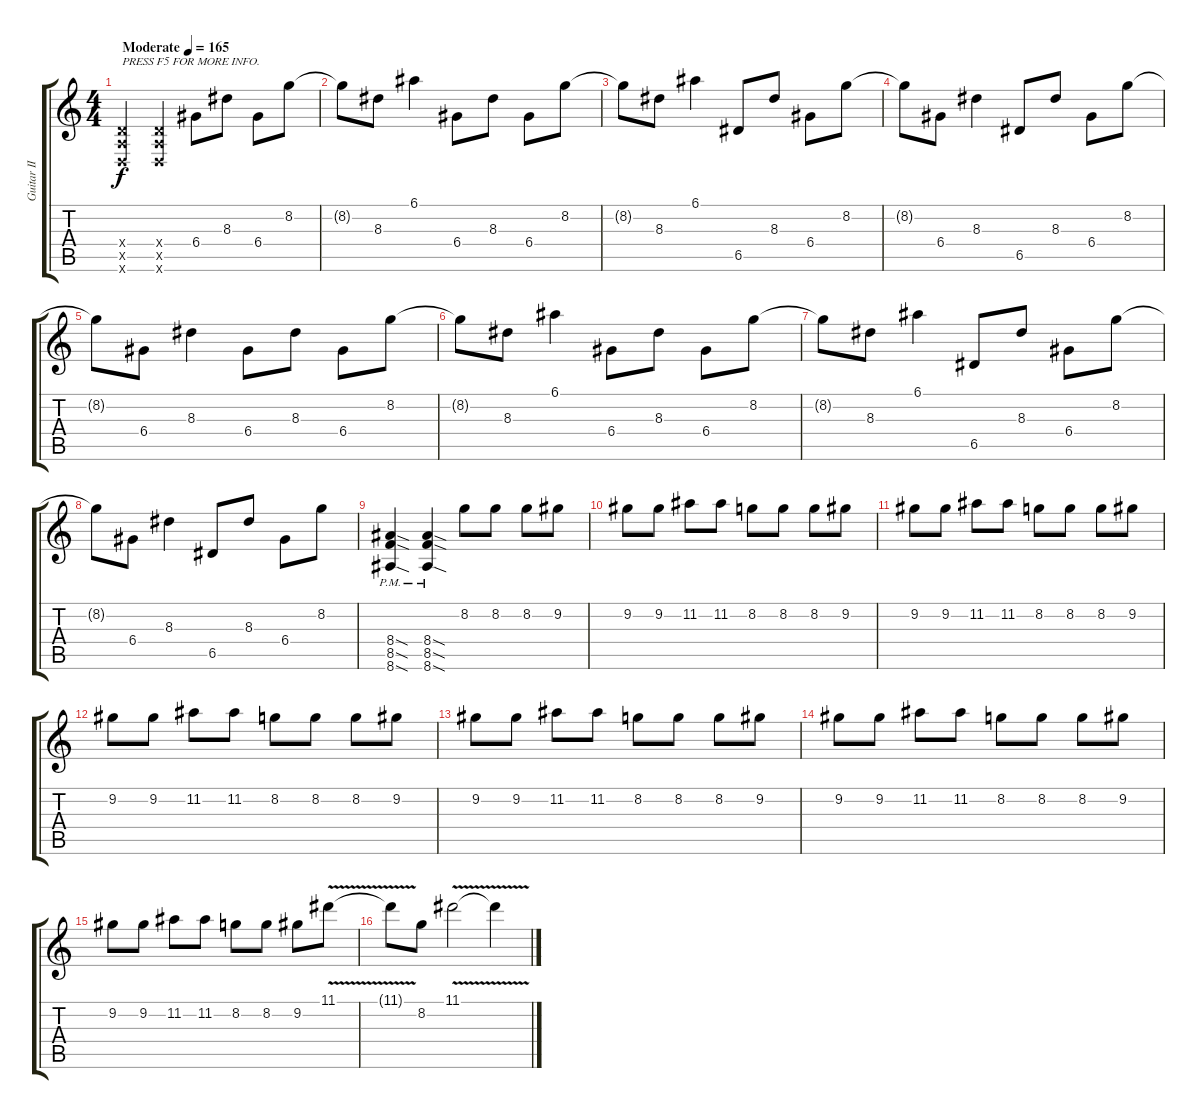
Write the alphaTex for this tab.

\track ("Guitar II" "Guitar II") {instrument distortionguitar}
\staff {score tabs}
\tuning (E4 B3 G3 D3 A2 D2) {hide}
\ts (4 4)
\tempo (165 "Moderate")
\clef g2
\ks c
(0.4{x} 0.5{x} 0.6{x}).4{txt "PRESS F5 FOR MORE INFO." dy f volume 8 instrument distortionguitar} (0.4{x} 0.5{x} 0.6{x}).4 6.4.8 8.3.8 6.4.8 8.2.8 |
8.2{t}.8 8.3.8 6.1.4 6.4.8 8.3.8 6.4.8 8.2.8 |
8.2{t}.8 8.3.8 6.1.4 6.5.8 8.3.8 6.4.8 8.2.8 |
8.2{t}.8 6.4.8 8.3.4 6.5.8 8.3.8 6.4.8 8.2.8 |
8.2{t}.8 6.4.8 8.3.4 6.4.8 8.3.8 6.4.8 8.2.8 |
8.2{t}.8 8.3.8 6.1.4 6.4.8 8.3.8 6.4.8 8.2.8 |
8.2{t}.8 8.3.8 6.1.4 6.5.8 8.3.8 6.4.8 8.2.8 |
8.2{t}.8 6.4.8 8.3.4 6.5.8 8.3.8 6.4.8 8.2.8 |
(8.4{sod pm} 8.5{sod} 8.6{sod}).4{volume 11 instrument distortionguitar} (8.4{sod pm} 8.5{sod} 8.6{sod}).4 8.2.8 8.2.8 8.2.8 9.2.8 |
9.2.8 9.2.8 11.2.8 11.2.8 8.2.8 8.2.8 8.2.8 9.2.8 |
9.2.8 9.2.8 11.2.8 11.2.8 8.2.8 8.2.8 8.2.8 9.2.8 |
9.2.8 9.2.8 11.2.8 11.2.8 8.2.8 8.2.8 8.2.8 9.2.8 |
9.2.8 9.2.8 11.2.8 11.2.8 8.2.8 8.2.8 8.2.8 9.2.8 |
9.2.8 9.2.8 11.2.8 11.2.8 8.2.8 8.2.8 8.2.8 9.2.8 |
9.2.8 9.2.8 11.2.8 11.2.8 8.2.8 8.2.8 9.2.8 11.1{v}.8 |
11.1{t}.8 8.2.8 11.1{v}.2 11.1{t}.4
